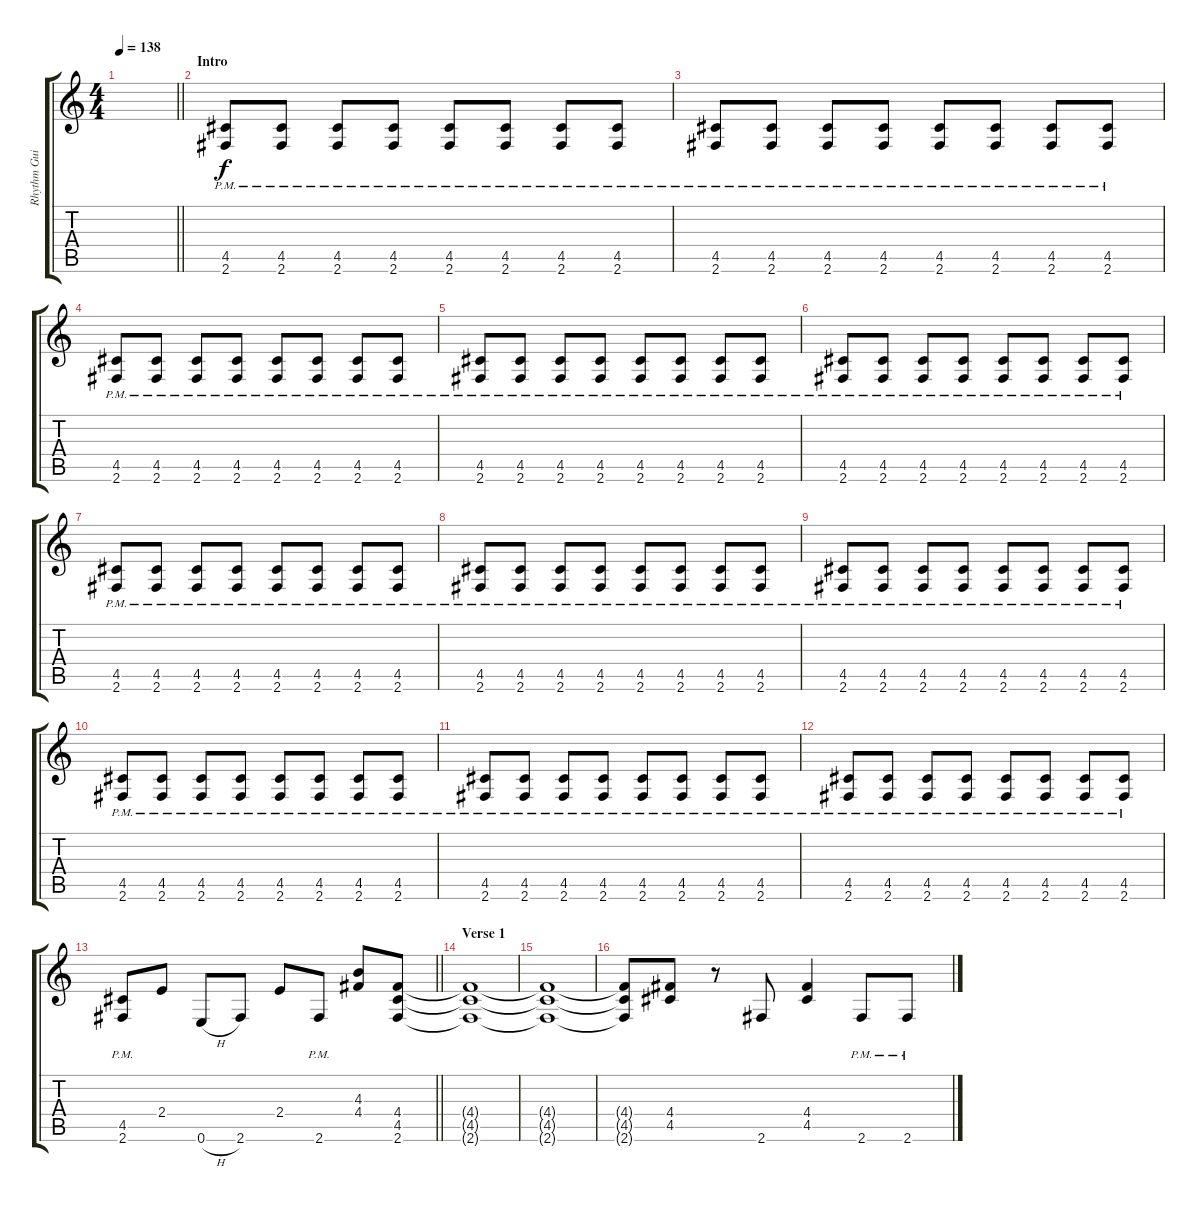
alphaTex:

\track ("Rhythm Guitar (K.K. Downing)" "Rhythm Gui") {instrument distortionguitar}
\staff {score tabs}
\tuning (E4 B3 G3 D3 A2 E2) {hide}
\ts (4 4)
\tempo 138
\clef g2
\barLineRight lightlight
\ks c
|
\section ("" "Intro")
(4.5{pm} 2.6{pm}).8 (4.5{pm} 2.6{pm}).8 (4.5{pm} 2.6{pm}).8 (4.5{pm} 2.6{pm}).8 (4.5{pm} 2.6{pm}).8 (4.5{pm} 2.6{pm}).8 (4.5{pm} 2.6{pm}).8 (4.5{pm} 2.6{pm}).8 |
(4.5{pm} 2.6{pm}).8 (4.5{pm} 2.6{pm}).8 (4.5{pm} 2.6{pm}).8 (4.5{pm} 2.6{pm}).8 (4.5{pm} 2.6{pm}).8 (4.5{pm} 2.6{pm}).8 (4.5{pm} 2.6{pm}).8 (4.5{pm} 2.6{pm}).8 |
(4.5{pm} 2.6{pm}).8 (4.5{pm} 2.6{pm}).8 (4.5{pm} 2.6{pm}).8 (4.5{pm} 2.6{pm}).8 (4.5{pm} 2.6{pm}).8 (4.5{pm} 2.6{pm}).8 (4.5{pm} 2.6{pm}).8 (4.5{pm} 2.6{pm}).8 |
(4.5{pm} 2.6{pm}).8 (4.5{pm} 2.6{pm}).8 (4.5{pm} 2.6{pm}).8 (4.5{pm} 2.6{pm}).8 (4.5{pm} 2.6{pm}).8 (4.5{pm} 2.6{pm}).8 (4.5{pm} 2.6{pm}).8 (4.5{pm} 2.6{pm}).8 |
(4.5{pm} 2.6{pm}).8 (4.5{pm} 2.6{pm}).8 (4.5{pm} 2.6{pm}).8 (4.5{pm} 2.6{pm}).8 (4.5{pm} 2.6{pm}).8 (4.5{pm} 2.6{pm}).8 (4.5{pm} 2.6{pm}).8 (4.5{pm} 2.6{pm}).8 |
(4.5{pm} 2.6{pm}).8 (4.5{pm} 2.6{pm}).8 (4.5{pm} 2.6{pm}).8 (4.5{pm} 2.6{pm}).8 (4.5{pm} 2.6{pm}).8 (4.5{pm} 2.6{pm}).8 (4.5{pm} 2.6{pm}).8 (4.5{pm} 2.6{pm}).8 |
(4.5{pm} 2.6{pm}).8 (4.5{pm} 2.6{pm}).8 (4.5{pm} 2.6{pm}).8 (4.5{pm} 2.6{pm}).8 (4.5{pm} 2.6{pm}).8 (4.5{pm} 2.6{pm}).8 (4.5{pm} 2.6{pm}).8 (4.5{pm} 2.6{pm}).8 |
(4.5{pm} 2.6{pm}).8 (4.5{pm} 2.6{pm}).8 (4.5{pm} 2.6{pm}).8 (4.5{pm} 2.6{pm}).8 (4.5{pm} 2.6{pm}).8 (4.5{pm} 2.6{pm}).8 (4.5{pm} 2.6{pm}).8 (4.5{pm} 2.6{pm}).8 |
(4.5{pm} 2.6{pm}).8 (4.5{pm} 2.6{pm}).8 (4.5{pm} 2.6{pm}).8 (4.5{pm} 2.6{pm}).8 (4.5{pm} 2.6{pm}).8 (4.5{pm} 2.6{pm}).8 (4.5{pm} 2.6{pm}).8 (4.5{pm} 2.6{pm}).8 |
(4.5{pm} 2.6{pm}).8 (4.5{pm} 2.6{pm}).8 (4.5{pm} 2.6{pm}).8 (4.5{pm} 2.6{pm}).8 (4.5{pm} 2.6{pm}).8 (4.5{pm} 2.6{pm}).8 (4.5{pm} 2.6{pm}).8 (4.5{pm} 2.6{pm}).8 |
(4.5{pm} 2.6{pm}).8 (4.5{pm} 2.6{pm}).8 (4.5{pm} 2.6{pm}).8 (4.5{pm} 2.6{pm}).8 (4.5{pm} 2.6{pm}).8 (4.5{pm} 2.6{pm}).8 (4.5{pm} 2.6{pm}).8 (4.5{pm} 2.6{pm}).8 |
\barLineRight lightlight
(4.5{pm} 2.6{pm}).8 2.4.8 0.6{h}.8 2.6.8 2.4.8 2.6{pm}.8 (4.3 4.4).8 (4.4 4.5 2.6).8 |
\section ("" "Verse 1")
(4.4{t} 4.5{t} 2.6{t}).1 |
(4.4{t} 4.5{t} 2.6{t}).1 |
(4.4{t} 4.5{t} 2.6{t}).8 (4.4 4.5).8 r.8 2.6.8 (4.4 4.5).4 2.6{pm}.8 2.6{pm}.8
